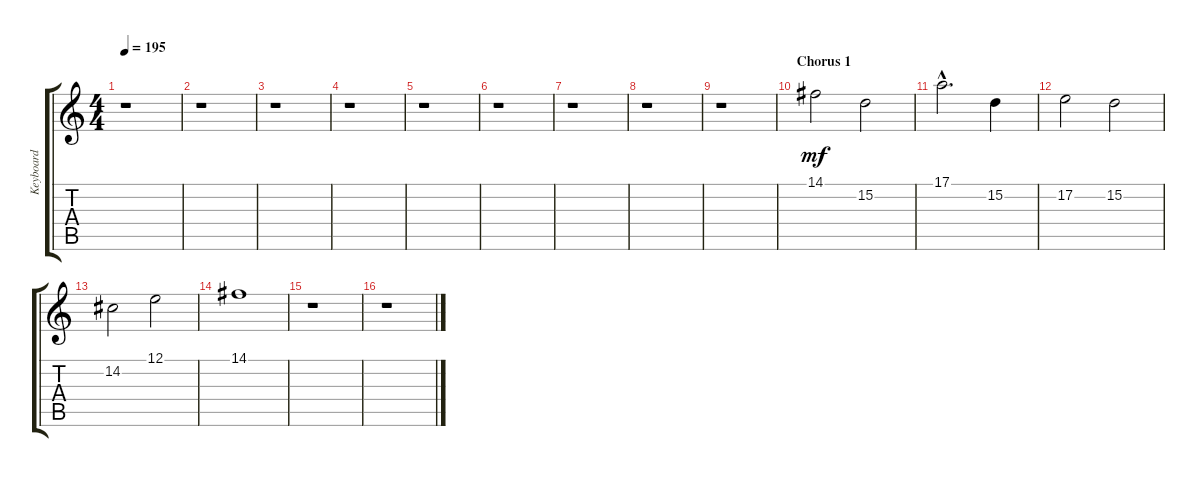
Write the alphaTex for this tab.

\track ("Keyboard" "Keyboard") {instrument musicbox}
\staff {score tabs}
\tuning (E4 B3 G3 D3 A2 E2) {hide}
\ts (4 4)
\tempo 195
\clef g2
\ks c
r.1{dy mf} |
r.1 |
r.1 |
r.1 |
r.1 |
r.1 |
r.1 |
r.1 |
r.1 |
\section ("" "Chorus 1")
14.1.2 15.2.2 |
17.1{hac}.2{d} 15.2.4 |
17.2.2 15.2.2 |
14.2.2 12.1.2 |
14.1.1 |
r.1 |
r.1
